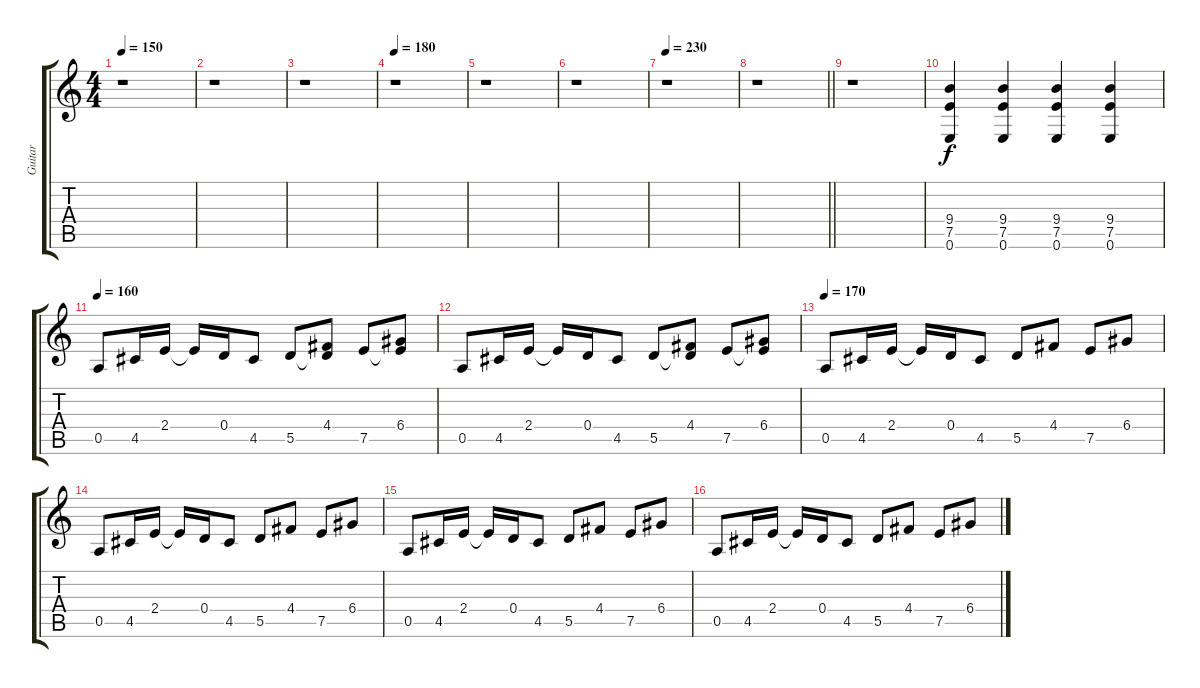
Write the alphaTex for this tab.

\track ("Guitar" "Guitar") {instrument overdrivenguitar}
\staff {score tabs}
\tuning (E4 B3 G3 D3 A2 E2) {hide}
\ts (4 4)
\tempo 150
\clef g2
\ks c
r.1{dy f} |
r.1 |
r.1 |
\tempo 180
r.1 |
r.1 |
r.1 |
\tempo 230
r.1 |
\barLineRight lightlight
r.1 |
r.1 |
(9.4 7.5 0.6).4 (9.4 7.5 0.6).4 (9.4 7.5 0.6).4 (9.4 7.5 0.6).4 |
\tempo 160
0.5.8 4.5.16 2.4.16 2.4{t}.16 0.4.16 4.5.8 5.5.8 (4.4 5.5{t}).8 7.5.8 (6.4 7.5{t}).8 |
0.5.8 4.5.16 2.4.16 2.4{t}.16 0.4.16 4.5.8 5.5.8 (4.4 5.5{t}).8 7.5.8 (6.4 7.5{t}).8 |
\tempo 170
0.5.8 4.5.16 2.4.16 2.4{t}.16 0.4.16 4.5.8 5.5.8 4.4.8 7.5.8 6.4.8 |
0.5.8 4.5.16 2.4.16 2.4{t}.16 0.4.16 4.5.8 5.5.8 4.4.8 7.5.8 6.4.8 |
0.5.8 4.5.16 2.4.16 2.4{t}.16 0.4.16 4.5.8 5.5.8 4.4.8 7.5.8 6.4.8 |
0.5.8 4.5.16 2.4.16 2.4{t}.16 0.4.16 4.5.8 5.5.8 4.4.8 7.5.8 6.4.8
